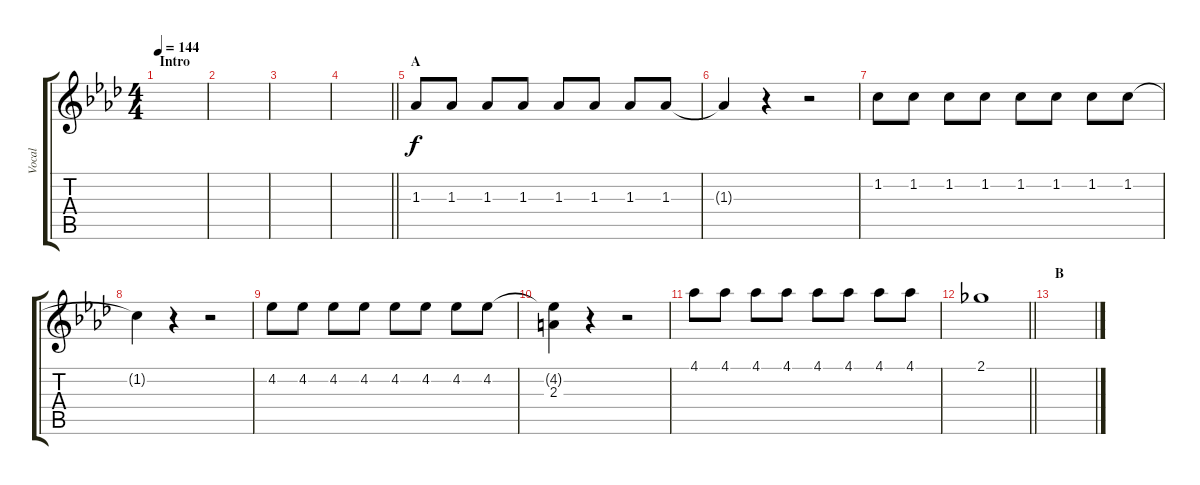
\track ("Vocal" "Vocal") {instrument ocarina}
\staff {score tabs}
\tuning (E5 B4 G4 D4 A3 E3) {hide}
\ts (4 4)
\section ("" "Intro")
\tempo 144
\clef g2
\ks ab
|
|
|
\barLineRight lightlight
|
\section ("" "A")
1.3.8 1.3.8 1.3.8 1.3.8 1.3.8 1.3.8 1.3.8 1.3.8 |
1.3{t}.4 r.4 r.2 |
1.2.8 1.2.8 1.2.8 1.2.8 1.2.8 1.2.8 1.2.8 1.2.8 |
1.2{t}.4 r.4 r.2 |
4.2.8 4.2.8 4.2.8 4.2.8 4.2.8 4.2.8 4.2.8 4.2.8 |
(4.2{t} 2.3).4 r.4 r.2 |
4.1.8 4.1.8 4.1.8 4.1.8 4.1.8 4.1.8 4.1.8 4.1.8 |
\barLineRight lightlight
2.1.1 |
\section ("" "B")
